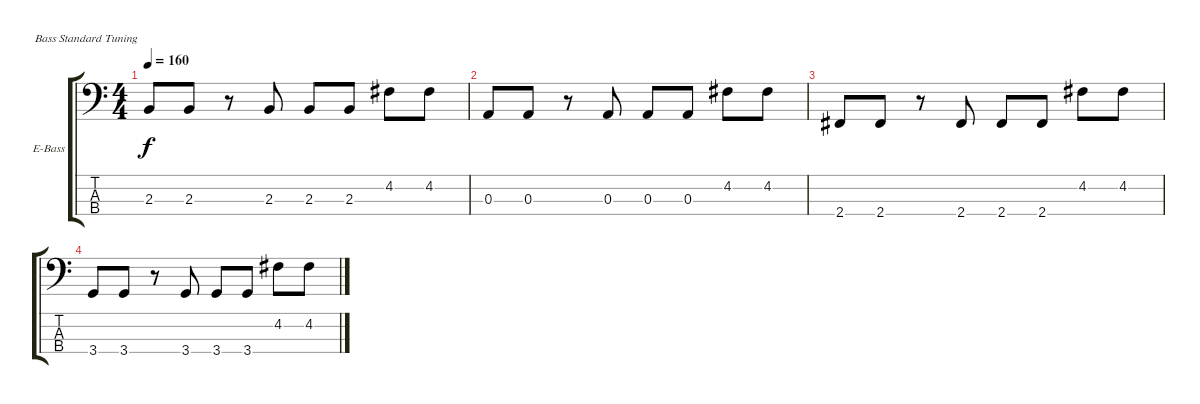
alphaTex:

\bracketExtendMode groupsimilarinstruments
\firstSystemTrackNameOrientation horizontal
\otherSystemsTrackNameOrientation horizontal
\track ("Бас гитара" "E-Bass") {instrument electricbassfinger}
\staff {score tabs}
\tuning (G2 D2 A1 E1)
\ts (4 4)
\tempo 160
\clef f4
\ks c
2.3.8{dy f} 2.3.8 r.8 2.3.8 2.3.8 2.3.8 4.2.8 4.2.8 |
0.3.8 0.3.8 r.8 0.3.8 0.3.8 0.3.8 4.2.8 4.2.8 |
2.4.8 2.4.8 r.8 2.4.8 2.4.8 2.4.8 4.2.8 4.2.8 |
3.4.8 3.4.8 r.8 3.4.8 3.4.8 3.4.8 4.2.8 4.2.8
